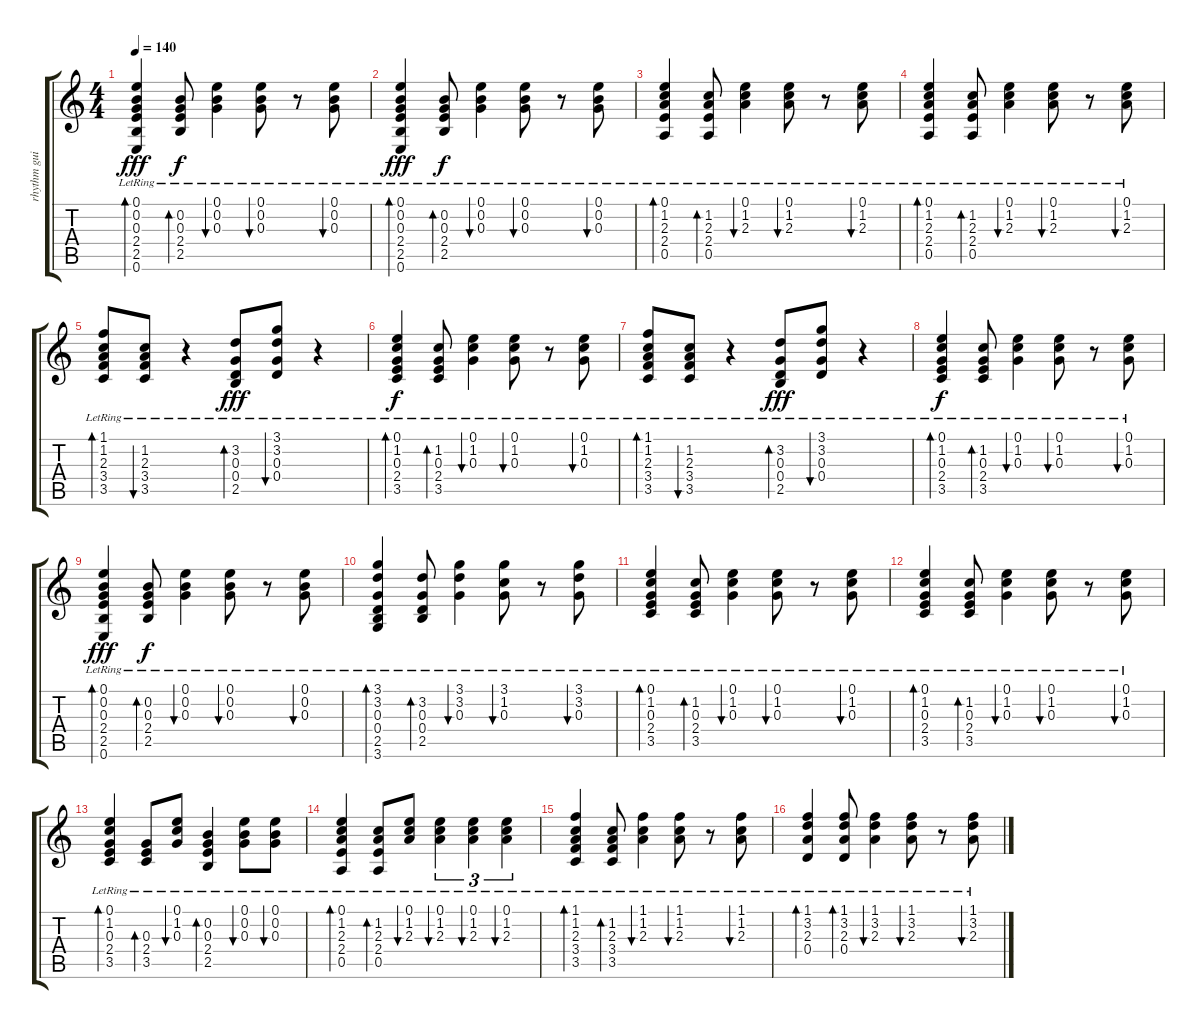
\track ("rhythm guitar" "rhythm gui") {instrument acousticguitarsteel}
\staff {score tabs}
\tuning (E4 B3 G3 D3 A2 E2) {hide}
\ts (4 4)
\tempo 140
\clef g2
\ks c
(0.1{lr} 0.2{lr} 0.3{lr} 2.4{lr} 2.5{lr} 0.6).4{bd 120 dy fff} (0.2{lr} 0.3{lr} 2.4{lr} 2.5{lr}).8{bd 120 dy f} (0.1{lr} 0.2{lr} 0.3{lr}).4{bu 120} (0.1{lr} 0.2{lr} 0.3{lr}).8{bu 120} r.8 (0.1{lr} 0.2{lr} 0.3{lr}).8{bu 120} |
(0.1{lr} 0.2{lr} 0.3{lr} 2.4{lr} 2.5{lr} 0.6).4{bd 120 dy fff} (0.2{lr} 0.3{lr} 2.4{lr} 2.5{lr}).8{bd 120 dy f} (0.1{lr} 0.2{lr} 0.3{lr}).4{bu 120} (0.1{lr} 0.2{lr} 0.3{lr}).8{bu 120} r.8 (0.1{lr} 0.2{lr} 0.3{lr}).8{bu 120} |
(0.1{lr} 1.2{lr} 2.3{lr} 2.4{lr} 0.5{lr}).4{bd 120} (1.2{lr} 2.3{lr} 2.4{lr} 0.5{lr}).8{bd 120} (0.1{lr} 1.2{lr} 2.3{lr}).4{bu 120} (0.1{lr} 1.2{lr} 2.3{lr}).8{bu 120} r.8 (0.1{lr} 1.2{lr} 2.3{lr}).8{bu 120} |
(0.1{lr} 1.2{lr} 2.3{lr} 2.4{lr} 0.5{lr}).4{bd 120} (1.2{lr} 2.3{lr} 2.4{lr} 0.5{lr}).8{bd 120} (0.1{lr} 1.2{lr} 2.3{lr}).4{bu 120} (0.1{lr} 1.2{lr} 2.3{lr}).8{bu 120} r.8 (0.1{lr} 1.2{lr} 2.3{lr}).8{bu 120} |
(1.1{lr} 1.2{lr} 2.3{lr} 3.4{lr} 3.5{lr}).8{bd 120} (1.2{lr} 2.3{lr} 3.4{lr} 3.5{lr}).8{bu 60} r.4 (3.2{lr} 0.3{lr} 0.4 2.5).8{bd 60 dy fff} (3.1{lr} 3.2{lr} 0.3{lr} 0.4).8{bu 120} r.4 |
(0.1{lr} 1.2{lr} 0.3{lr} 2.4{lr} 3.5{lr}).4{bd 120 dy f} (1.2{lr} 0.3{lr} 2.4{lr} 3.5{lr}).8{bd 120} (0.1{lr} 1.2{lr} 0.3{lr}).4{bu 120} (0.1{lr} 1.2{lr} 0.3{lr}).8{bu 120} r.8 (0.1{lr} 1.2{lr} 0.3{lr}).8{bu 120} |
(1.1{lr} 1.2{lr} 2.3{lr} 3.4{lr} 3.5{lr}).8{bd 120} (1.2{lr} 2.3{lr} 3.4{lr} 3.5{lr}).8{bu 60} r.4 (3.2{lr} 0.3{lr} 0.4 2.5).8{bd 60 dy fff} (3.1{lr} 3.2{lr} 0.3{lr} 0.4).8{bu 120} r.4 |
(0.1{lr} 1.2{lr} 0.3{lr} 2.4{lr} 3.5{lr}).4{bd 120 dy f} (1.2{lr} 0.3{lr} 2.4{lr} 3.5{lr}).8{bd 120} (0.1{lr} 1.2{lr} 0.3{lr}).4{bu 120} (0.1{lr} 1.2{lr} 0.3{lr}).8{bu 120} r.8 (0.1{lr} 1.2{lr} 0.3{lr}).8{bu 120} |
(0.1{lr} 0.2{lr} 0.3{lr} 2.4{lr} 2.5{lr} 0.6).4{bd 120 dy fff} (0.2{lr} 0.3{lr} 2.4{lr} 2.5{lr}).8{bd 120 dy f} (0.1{lr} 0.2{lr} 0.3{lr}).4{bu 120} (0.1{lr} 0.2{lr} 0.3{lr}).8{bu 120} r.8 (0.1{lr} 0.2{lr} 0.3{lr}).8{bu 120} |
(3.1{lr} 3.2{lr} 0.3{lr} 0.4{lr} 2.5{lr} 3.6).4{bd 120} (3.2{lr} 0.3{lr} 0.4{lr} 2.5{lr}).8{bd 120} (3.1{lr} 3.2{lr} 0.3{lr}).4{bu 120} (3.1{lr} 1.2{lr} 0.3{lr}).8{bu 120} r.8 (3.1{lr} 3.2{lr} 0.3{lr}).8{bu 120} |
(0.1{lr} 1.2{lr} 0.3{lr} 2.4{lr} 3.5{lr}).4{bd 120} (1.2{lr} 0.3{lr} 2.4{lr} 3.5{lr}).8{bd 120} (0.1{lr} 1.2{lr} 0.3{lr}).4{bu 120} (0.1{lr} 1.2{lr} 0.3{lr}).8{bu 120} r.8 (0.1{lr} 1.2{lr} 0.3{lr}).8{bu 120} |
(0.1{lr} 1.2{lr} 0.3{lr} 2.4{lr} 3.5{lr}).4{bd 120} (1.2{lr} 0.3{lr} 2.4{lr} 3.5{lr}).8{bd 120} (0.1{lr} 1.2{lr} 0.3{lr}).4{bu 120} (0.1{lr} 1.2{lr} 0.3{lr}).8{bu 120} r.8 (0.1{lr} 1.2{lr} 0.3{lr}).8{bu 120} |
(0.1{lr} 1.2{lr} 0.3{lr} 2.4{lr} 3.5{lr}).4{bd 240 volume 9} (0.3{lr} 2.4{lr} 3.5).8{bd 120} (0.1{lr} 1.2{lr} 0.3{lr}).8{bu 120} (0.2 0.3 2.4{lr} 2.5{lr}).4{bd 240} (0.1{lr} 0.2{lr} 0.3{lr}).8{bu 120} (0.1{lr} 0.2{lr} 0.3{lr}).8{bu 120} |
(0.1{lr} 1.2{lr} 2.3{lr} 2.4{lr} 0.5{lr}).4{bd 120} (1.2{lr} 2.3{lr} 2.4{lr} 0.5{lr}).8{bd 120} (0.1{lr} 1.2{lr} 2.3{lr}).8{bu 120} (0.1{lr} 1.2{lr} 2.3{lr}).4{tu (3 2) bu 120} (0.1{lr} 1.2{lr} 2.3{lr}).4{tu (3 2) bu 120} (0.1{lr} 1.2{lr} 2.3{lr}).4{tu (3 2) bu 120} |
(1.1{lr} 1.2{lr} 2.3{lr} 3.4{lr} 3.5{lr}).4{bd 120} (1.2{lr} 2.3{lr} 3.4{lr} 3.5{lr}).8{bd 120} (1.1{lr} 1.2{lr} 2.3{lr}).4{bu 120} (1.1{lr} 1.2{lr} 2.3{lr}).8{bu 120} r.8 (1.1{lr} 1.2{lr} 2.3{lr}).8{bu 120} |
(1.1{lr} 3.2{lr} 2.3{lr} 0.4{lr}).4{bd 120} (1.1{lr} 3.2{lr} 2.3{lr} 0.4{lr}).8{bd 120} (1.1{lr} 3.2{lr} 2.3{lr}).4{bu 120} (1.1{lr} 3.2{lr} 2.3{lr}).8{bu 120} r.8 (1.1{lr} 3.2{lr} 2.3{lr}).8{bu 120}
